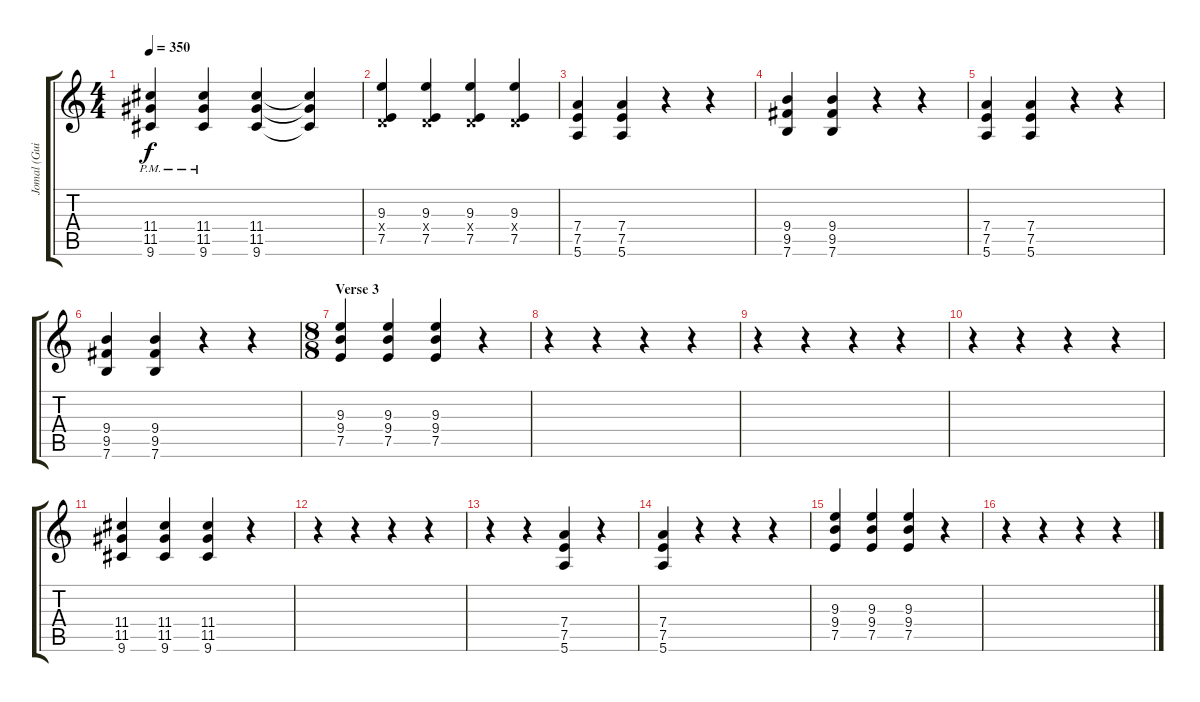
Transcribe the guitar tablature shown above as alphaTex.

\track ("Jomal (Guitar 1)" "Jomal (Gui") {instrument electricguitarjazz}
\staff {score tabs}
\tuning (E4 B3 G3 D3 A2 E2) {hide}
\ts (4 4)
\tempo 350
\clef g2
\ks c
(11.4{pm} 11.5 9.6).4{dy f} (11.4{pm} 11.5 9.6).4 (11.4 11.5 9.6).4 (11.4{t} 11.5{t} 9.6{t}).4 |
(9.3 0.4{x} 7.5).4 (9.3 0.4{x} 7.5).4 (9.3 0.4{x} 7.5).4 (9.3 0.4{x} 7.5).4 |
(7.4 7.5 5.6).4 (7.4 7.5 5.6).4 r.4 r.4 |
(9.4 9.5 7.6).4 (9.4 9.5 7.6).4 r.4 r.4 |
(7.4 7.5 5.6).4 (7.4 7.5 5.6).4 r.4 r.4 |
(9.4 9.5 7.6).4 (9.4 9.5 7.6).4 r.4 r.4 |
\ts (8 8)
\section ("" "Verse 3")
(9.3 9.4 7.5).4 (9.3 9.4 7.5).4 (9.3 9.4 7.5).4 r.4 |
r.4 r.4 r.4 r.4 |
r.4 r.4 r.4 r.4 |
r.4 r.4 r.4 r.4 |
(11.4 11.5 9.6).4 (11.4 11.5 9.6).4 (11.4 11.5 9.6).4 r.4 |
r.4 r.4 r.4 r.4 |
r.4 r.4 (7.4 7.5 5.6).4 r.4 |
(7.4 7.5 5.6).4 r.4 r.4 r.4 |
(9.3 9.4 7.5).4 (9.3 9.4 7.5).4 (9.3 9.4 7.5).4 r.4 |
r.4 r.4 r.4 r.4
